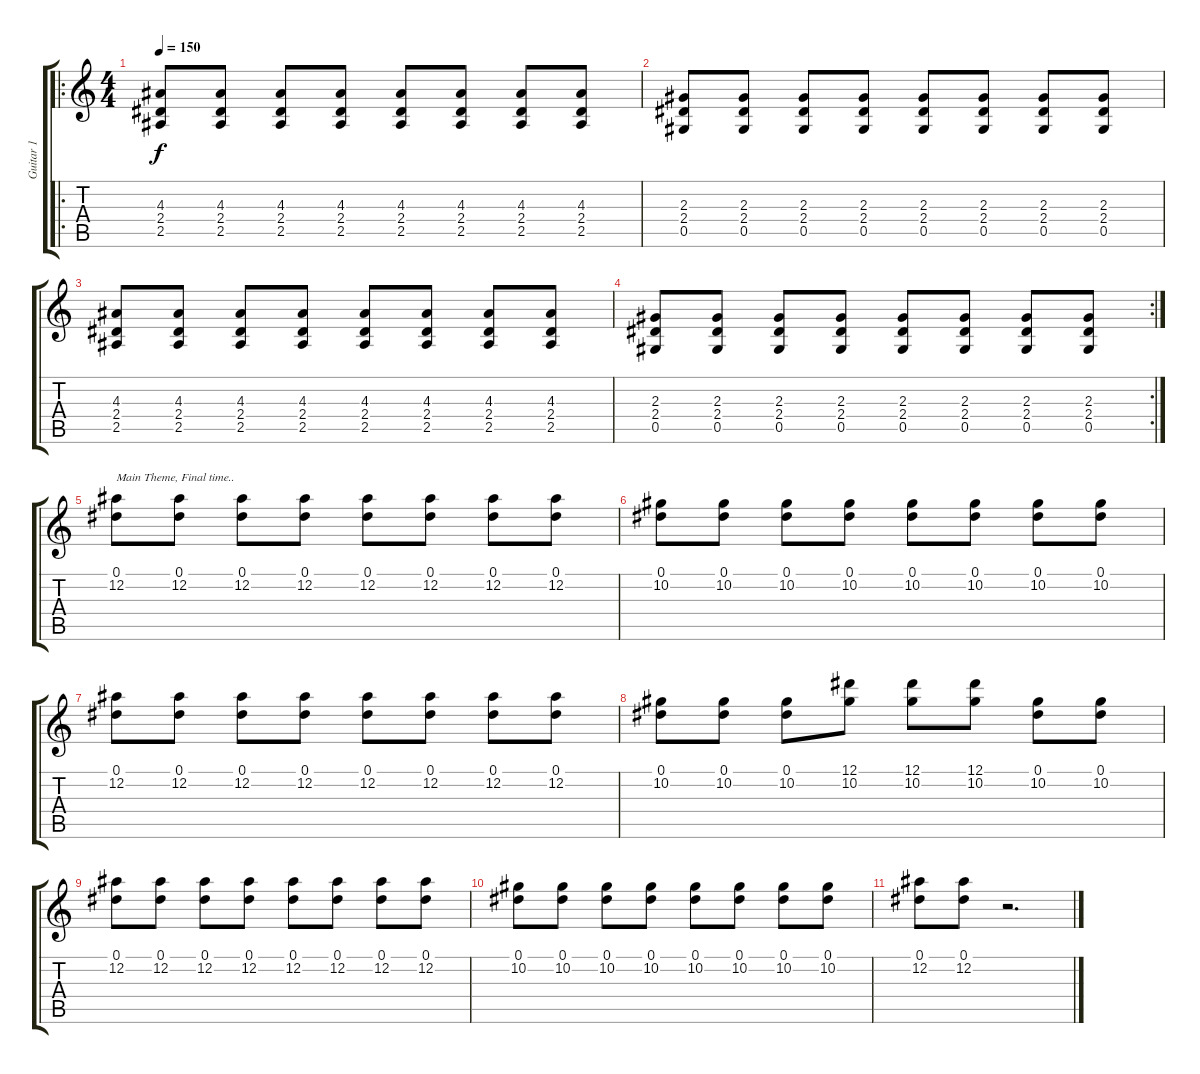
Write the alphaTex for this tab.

\track ("Guitar 1" "Guitar 1") {instrument distortionguitar}
\staff {score tabs}
\tuning (Eb4 Bb3 Gb3 Db3 Ab2 Eb2) {hide}
\ro
\ts (4 4)
\tempo 150
\clef g2
\ks c
(4.3 2.4 2.5).8{dy f} (4.3 2.4 2.5).8 (4.3 2.4 2.5).8 (4.3 2.4 2.5).8 (4.3 2.4 2.5).8 (4.3 2.4 2.5).8 (4.3 2.4 2.5).8 (4.3 2.4 2.5).8 |
(2.3 2.4 0.5).8 (2.3 2.4 0.5).8 (2.3 2.4 0.5).8 (2.3 2.4 0.5).8 (2.3 2.4 0.5).8 (2.3 2.4 0.5).8 (2.3 2.4 0.5).8 (2.3 2.4 0.5).8 |
(4.3 2.4 2.5).8 (4.3 2.4 2.5).8 (4.3 2.4 2.5).8 (4.3 2.4 2.5).8 (4.3 2.4 2.5).8 (4.3 2.4 2.5).8 (4.3 2.4 2.5).8 (4.3 2.4 2.5).8 |
\rc 2
(2.3 2.4 0.5).8 (2.3 2.4 0.5).8 (2.3 2.4 0.5).8 (2.3 2.4 0.5).8 (2.3 2.4 0.5).8 (2.3 2.4 0.5).8 (2.3 2.4 0.5).8 (2.3 2.4 0.5).8 |
(0.1 12.2).8{txt "Main Theme, Final time.." instrument distortionguitar} (0.1 12.2).8 (0.1 12.2).8 (0.1 12.2).8 (0.1 12.2).8 (0.1 12.2).8 (0.1 12.2).8 (0.1 12.2).8 |
(0.1 10.2).8 (0.1 10.2).8 (0.1 10.2).8 (0.1 10.2).8 (0.1 10.2).8 (0.1 10.2).8 (0.1 10.2).8 (0.1 10.2).8 |
(0.1 12.2).8 (0.1 12.2).8 (0.1 12.2).8 (0.1 12.2).8 (0.1 12.2).8 (0.1 12.2).8 (0.1 12.2).8 (0.1 12.2).8 |
(0.1 10.2).8 (0.1 10.2).8 (0.1 10.2).8 (12.1 10.2).8 (12.1 10.2).8 (12.1 10.2).8 (0.1 10.2).8 (0.1 10.2).8 |
(0.1 12.2).8 (0.1 12.2).8 (0.1 12.2).8 (0.1 12.2).8 (0.1 12.2).8 (0.1 12.2).8 (0.1 12.2).8 (0.1 12.2).8 |
(0.1 10.2).8 (0.1 10.2).8 (0.1 10.2).8 (0.1 10.2).8 (0.1 10.2).8 (0.1 10.2).8 (0.1 10.2).8 (0.1 10.2).8 |
(0.1 12.2).8 (0.1 12.2).8 r.2{d}
